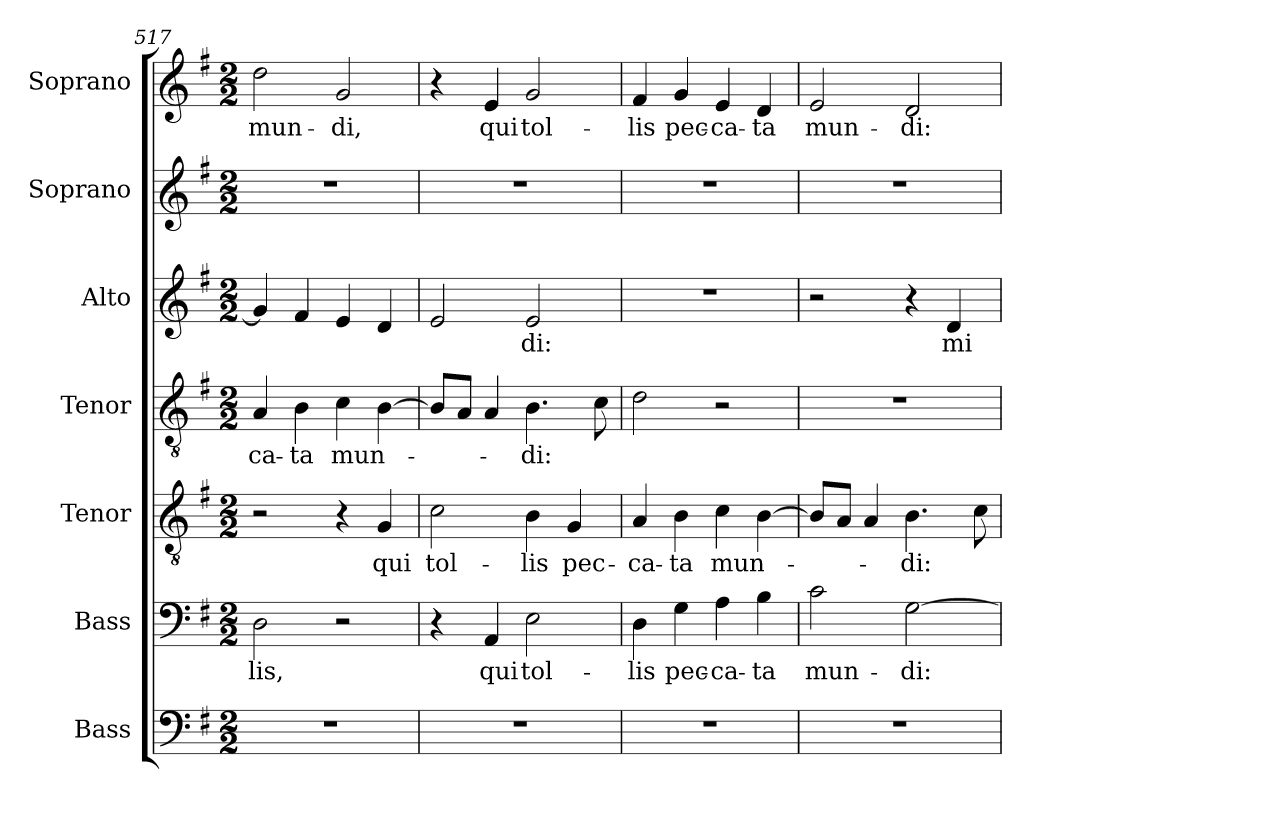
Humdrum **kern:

**kern	**kern	**text	**kern	**text	**kern	**text	**kern	**text	**kern	**kern	**text
*part7	*part6	*part6	*part5	*part5	*part4	*part4	*part3	*part3	*part2	*part1	*part1
*staff7	*staff6	*staff6	*staff5	*staff5	*staff4	*staff4	*staff3	*staff3	*staff2	*staff1	*staff1
*I"Bass	*I"Bass	*	*I"Tenor	*	*I"Tenor	*	*I"Alto	*	*I"Soprano	*I"Soprano	*
*I'B.	*I'B.	*	*I'T.	*	*I'T.	*	*I'A.	*	*I'S.	*I'S.	*
*clefF4	*clefF4	*	*clefGv2	*	*clefGv2	*	*clefG2	*	*clefG2	*clefG2	*
*	*	*	*ITrd7c12	*	*ITrd7c12	*	*	*	*	*	*
*k[f#]	*k[f#]	*	*k[f#]	*	*k[f#]	*	*k[f#]	*	*k[f#]	*k[f#]	*
*G:	*G:	*	*G:	*	*G:	*	*G:	*	*G:	*G:	*
*M2/2	*M2/2	*	*M2/2	*	*M2/2	*	*M2/2	*	*M2/2	*M2/2	*
=517	=517	=517	=517	=517	=517	=517	=517	=517	=517	=517	=517
!	!	!LO:LY:b:color=#000000	!	!	!	!	!	!	!	!	!
!	!	!	!	!	!	!LO:LY:b:color=#000000	!	!	!	!	!
!	!	!	!	!	!	!	!	!	!	!	!LO:LY:b:color=#000000
1r	2Di\	-lis,	2r	.	4AAi/	-ca-	4gi/]	.	1r	2ddi\	mun-
!	!	!	!	!	!	!LO:LY:b:color=#000000	!	!	!	!	!
.	.	.	.	.	4BBi\	-ta	4f#i/	.	.	.	.
!	!	!	!	!	!	!LO:LY:b:color=#000000	!	!	!	!	!
!	!	!	!	!	!	!	!	!	!	!	!LO:LY:b:color=#000000
.	2r	.	4r	.	4Ci\	mun-	4ei/	.	.	2gi/	-di,
!	!	!	!	!LO:LY:b:color=#000000	!	!	!	!	!	!	!
.	.	.	4GGi/	qui	[4BBi\	.	4di/	.	.	.	.
!!LO:LB:g=z
=518	=518	=518	=518	=518	=518	=518	=518	=518	=518	=518	=518
!	!	!	!	!LO:LY:b:color=#000000	!	!	!	!	!	!	!
1r	4r	.	2Ci\	tol-	8BBi/L]	.	2ei/	.	1r	4r	.
.	.	.	.	.	8AAi/J	.	.	.	.	.	.
!	!	!LO:LY:b:color=#000000	!	!	!	!	!	!	!	!	!
!	!	!	!	!	!	!	!	!	!	!	!LO:LY:b:color=#000000
.	4AAi/	qui	.	.	4AAi/	.	.	.	.	4ei/	qui
!	!	!LO:LY:b:color=#000000	!	!	!	!	!	!	!	!	!
!	!	!	!	!LO:LY:b:color=#000000	!	!	!	!	!	!	!
!	!	!	!	!	!	!LO:LY:b:color=#000000	!	!	!	!	!
!	!	!	!	!	!	!	!	!LO:LY:b:color=#000000	!	!	!
!	!	!	!	!	!	!	!	!	!	!	!LO:LY:b:color=#000000
.	2Ei\	tol-	4BBi\	-lis	4.BBi\	-di:	2ei/	-di:	.	2gi/	tol-
!	!	!	!	!LO:LY:b:color=#000000	!	!	!	!	!	!	!
.	.	.	4GGi/	pec-	.	.	.	.	.	.	.
.	.	.	.	.	8Ci\	.	.	.	.	.	.
=519	=519	=519	=519	=519	=519	=519	=519	=519	=519	=519	=519
!	!	!LO:LY:b:color=#000000	!	!	!	!	!	!	!	!	!
!	!	!	!	!LO:LY:b:color=#000000	!	!	!	!	!	!	!
!	!	!	!	!	!	!	!	!	!	!	!LO:LY:b:color=#000000
1r	4Di\	-lis	4AAi/	-ca-	2Di\	.	1r	.	1r	4f#i/	-lis
!	!	!LO:LY:b:color=#000000	!	!	!	!	!	!	!	!	!
!	!	!	!	!LO:LY:b:color=#000000	!	!	!	!	!	!	!
!	!	!	!	!	!	!	!	!	!	!	!LO:LY:b:color=#000000
.	4Gi\	pec-	4BBi\	-ta	.	.	.	.	.	4gi/	pec-
!	!	!LO:LY:b:color=#000000	!	!	!	!	!	!	!	!	!
!	!	!	!	!LO:LY:b:color=#000000	!	!	!	!	!	!	!
!	!	!	!	!	!	!	!	!	!	!	!LO:LY:b:color=#000000
.	4Ai\	-ca-	4Ci\	mun-	2r	.	.	.	.	4ei/	-ca-
!	!	!LO:LY:b:color=#000000	!	!	!	!	!	!	!	!	!
!	!	!	!	!	!	!	!	!	!	!	!LO:LY:b:color=#000000
.	4Bi\	-ta	[4BBi\	.	.	.	.	.	.	4di/	-ta
=520	=520	=520	=520	=520	=520	=520	=520	=520	=520	=520	=520
!	!	!LO:LY:b:color=#000000	!	!	!	!	!	!	!	!	!
!	!	!	!	!	!	!	!	!	!	!	!LO:LY:b:color=#000000
1r	2ci\	mun-	8BBi/L]	.	1r	.	2r	.	1r	2ei/	mun-
.	.	.	8AAi/J	.	.	.	.	.	.	.	.
.	.	.	4AAi/	.	.	.	.	.	.	.	.
!	!	!LO:LY:b:color=#000000	!	!	!	!	!	!	!	!	!
!	!	!	!	!LO:LY:b:color=#000000	!	!	!	!	!	!	!
!	!	!	!	!	!	!	!	!	!	!	!LO:LY:b:color=#000000
.	[2Gi\	-di:	4.BBi\	-di:	.	.	4r	.	.	2di/	-di:
!	!	!	!	!	!	!	!	!LO:LY:b:color=#000000	!	!	!
.	.	.	.	.	.	.	4di/	mi-	.	.	.
.	.	.	8Ci\	.	.	.	.	.	.	.	.
=	=	=	=	=	=	=	=	=	=	=	=
*-	*-	*-	*-	*-	*-	*-	*-	*-	*-	*-	*-
